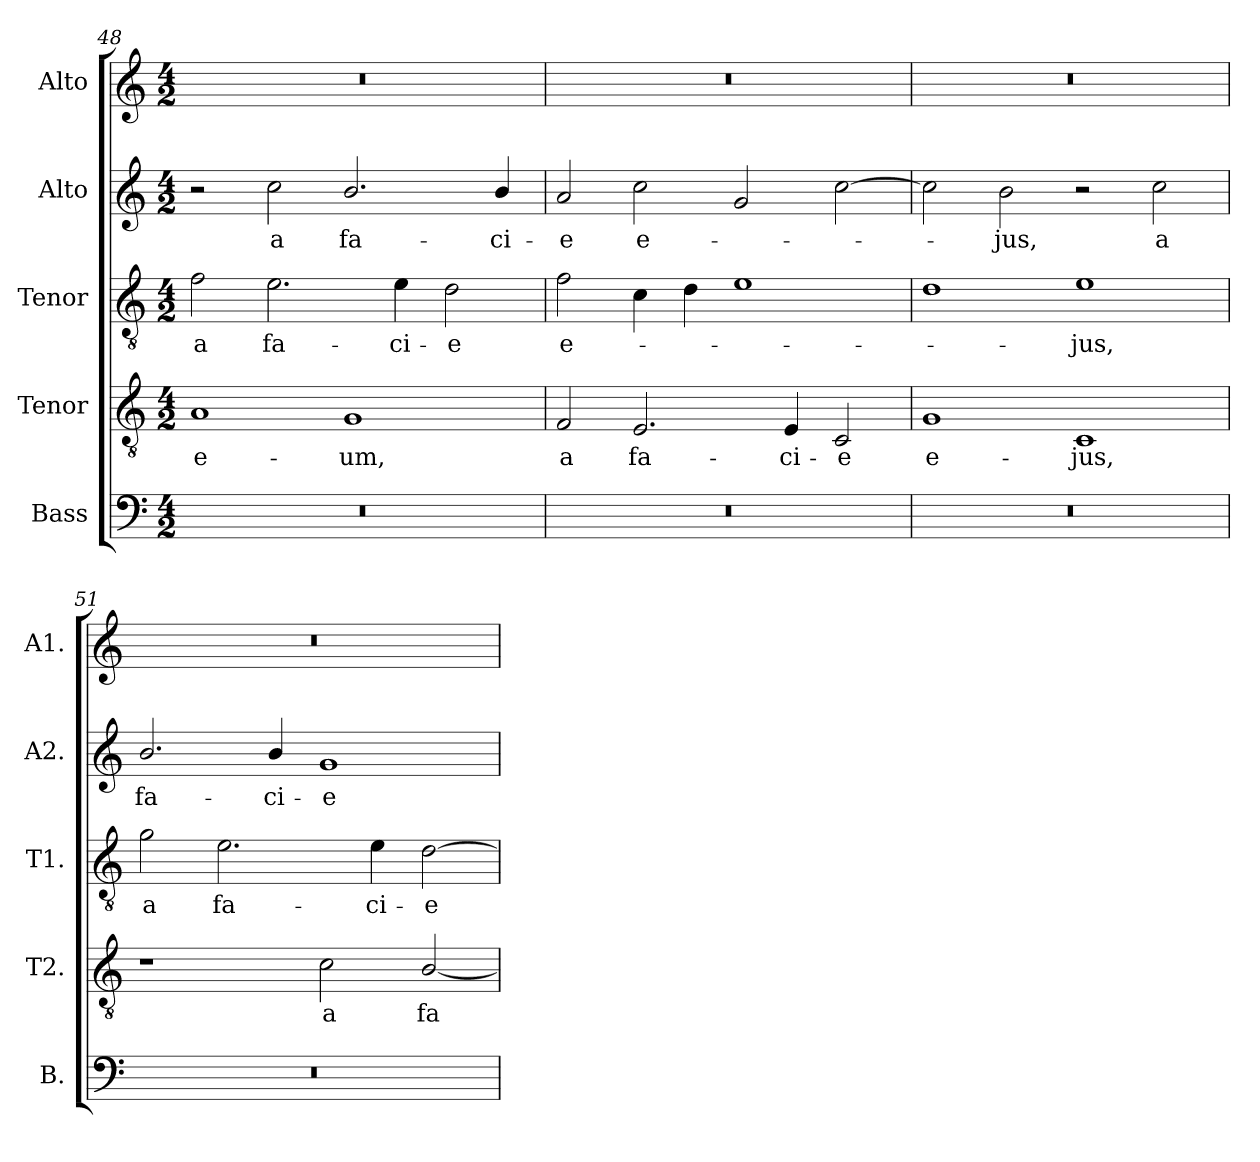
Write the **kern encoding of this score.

**kern	**kern	**text	**kern	**text	**kern	**text	**kern
*part5	*part4	*part4	*part3	*part3	*part2	*part2	*part1
*staff5	*staff4	*staff4	*staff3	*staff3	*staff2	*staff2	*staff1
*I"Bass	*I"Tenor	*	*I"Tenor	*	*I"Alto	*	*I"Alto
*I'B.	*I'T2.	*	*I'T1.	*	*I'A2.	*	*I'A1.
*clefF4	*clefGv2	*	*clefGv2	*	*clefG2	*	*clefG2
*	*ITrd7c12	*	*ITrd7c12	*	*	*	*
*k[]	*k[]	*	*k[]	*	*k[]	*	*k[]
*C:	*C:	*	*C:	*	*C:	*	*C:
*M4/2	*M4/2	*	*M4/2	*	*M4/2	*	*M4/2
=48	=48	=48	=48	=48	=48	=48	=48
!LO:N:vis=1	!	!	!	!	!	!	!
!	!	!LO:LY:b:color=#000000	!	!	!	!	!
!	!	!	!	!LO:LY:b:color=#000000	!	!	!LO:N:vis=1
0r	1AAi	e-	2Fi\	a	2r	.	0r
!	!	!	!	!LO:LY:b:color=#000000	!	!	!
!	!	!	!	!	!	!LO:LY:b:color=#000000	!
.	.	.	2.Ei\	fa-	2cci\	a	.
!	!	!LO:LY:b:color=#000000	!	!	!	!	!
!	!	!	!	!	!	!LO:LY:b:color=#000000	!
.	1GGi	-um,	.	.	2.bi/	fa-	.
!	!	!	!	!LO:LY:b:color=#000000	!	!	!
.	.	.	4Ei\	-ci-	.	.	.
!	!	!	!	!LO:LY:b:color=#000000	!	!	!
.	.	.	2Di\	-e	.	.	.
!	!	!	!	!	!	!LO:LY:b:color=#000000	!
.	.	.	.	.	4bi/	-ci-	.
!!LO:LB:g=z
=49	=49	=49	=49	=49	=49	=49	=49
!LO:N:vis=1	!	!	!	!	!	!	!
!	!	!LO:LY:b:color=#000000	!	!	!	!	!
!	!	!	!	!LO:LY:b:color=#000000	!	!	!
!	!	!	!	!	!	!LO:LY:b:color=#000000	!LO:N:vis=1
0r	2FFi/	a	2Fi\	e-	2ai/	-e	0r
!	!	!LO:LY:b:color=#000000	!	!	!	!	!
!	!	!	!	!	!	!LO:LY:b:color=#000000	!
.	2.EEi/	fa-	4Ci\	.	2cci\	e-	.
.	.	.	4Di\	.	.	.	.
.	.	.	1Ei	.	2gi/	.	.
!	!	!LO:LY:b:color=#000000	!	!	!	!	!
.	4EEi/	-ci-	.	.	.	.	.
!	!	!LO:LY:b:color=#000000	!	!	!	!	!
.	2CCi/	-e	.	.	[2cci\	.	.
=50	=50	=50	=50	=50	=50	=50	=50
!LO:N:vis=1	!	!	!	!	!	!	!
!	!	!LO:LY:b:color=#000000	!	!	!	!	!LO:N:vis=1
0r	1GGi	e-	1Di	.	2cci\]	.	0r
!	!	!	!	!	!	!LO:LY:b:color=#000000	!
.	.	.	.	.	2bi\	-jus,	.
!	!	!LO:LY:b:color=#000000	!	!	!	!	!
!	!	!	!	!LO:LY:b:color=#000000	!	!	!
.	1CCi	-jus,	1Ei	-jus,	2r	.	.
!	!	!	!	!	!	!LO:LY:b:color=#000000	!
.	.	.	.	.	2cci\	a	.
=51	=51	=51	=51	=51	=51	=51	=51
!LO:N:vis=1	!	!	!	!	!	!	!
!	!	!	!	!LO:LY:b:color=#000000	!	!	!
!	!	!	!	!	!	!LO:LY:b:color=#000000	!LO:N:vis=1
0r	1r	.	2Gi\	a	2.bi/	fa-	0r
!	!	!	!	!LO:LY:b:color=#000000	!	!	!
.	.	.	2.Ei\	fa-	.	.	.
!	!	!	!	!	!	!LO:LY:b:color=#000000	!
.	.	.	.	.	4bi/	-ci-	.
!	!	!LO:LY:b:color=#000000	!	!	!	!	!
!	!	!	!	!	!	!LO:LY:b:color=#000000	!
.	2Ci\	a	.	.	1gi	-e	.
!	!	!	!	!LO:LY:b:color=#000000	!	!	!
.	.	.	4Ei\	-ci-	.	.	.
!	!	!LO:LY:b:color=#000000	!	!	!	!	!
!	!	!	!	!LO:LY:b:color=#000000	!	!	!
.	[2BBi/	fa-	[2Di\	-e	.	.	.
=	=	=	=	=	=	=	=
*-	*-	*-	*-	*-	*-	*-	*-
